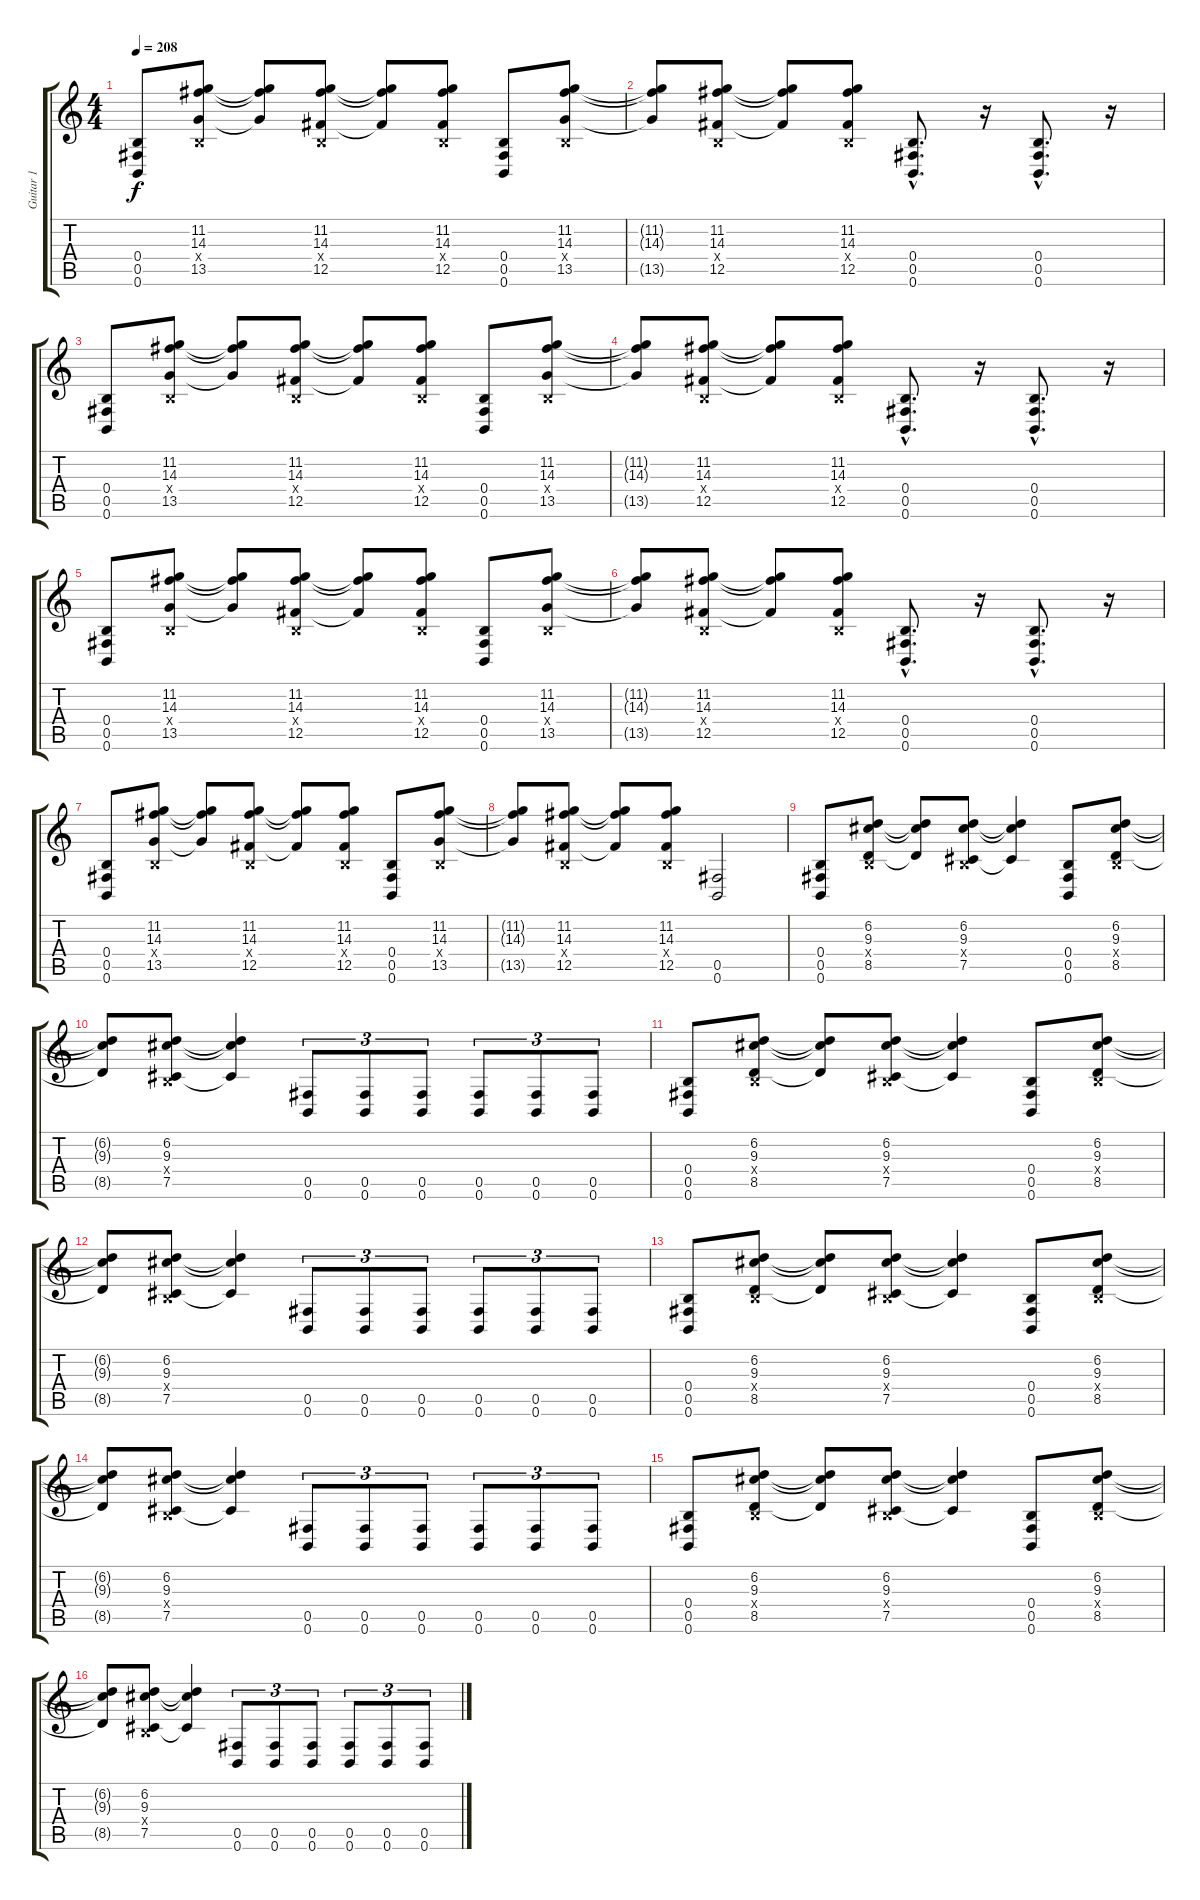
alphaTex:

\track ("Guitar 1" "Guitar 1") {instrument distortionguitar}
\staff {score tabs}
\tuning (Db4 Ab3 E3 B2 Gb2 B1) {hide}
\ts (4 4)
\section ("" "")
\tempo 208
\clef g2
\ks c
(0.4 0.5 0.6).8{dy f} (11.2 14.3 0.4{x} 13.5).8 (11.2{t} 14.3{t} 13.5{t}).8 (11.2 14.3 0.4{x} 12.5).8 (11.2{t} 14.3{t} 12.5{t}).8 (11.2 14.3 0.4{x} 12.5).8 (0.4 0.5 0.6).8 (11.2 14.3 0.4{x} 13.5).8 |
(11.2{t} 14.3{t} 13.5{t}).8 (11.2 14.3 0.4{x} 12.5).8 (11.2{t} 14.3{t} 12.5{t}).8 (11.2 14.3 0.4{x} 12.5).8 (0.4{hac} 0.5{hac} 0.6{hac}).8{d} r.16 (0.4{hac} 0.5{hac} 0.6{hac}).8{d} r.16 |
(0.4 0.5 0.6).8 (11.2 14.3 0.4{x} 13.5).8 (11.2{t} 14.3{t} 13.5{t}).8 (11.2 14.3 0.4{x} 12.5).8 (11.2{t} 14.3{t} 12.5{t}).8 (11.2 14.3 0.4{x} 12.5).8 (0.4 0.5 0.6).8 (11.2 14.3 0.4{x} 13.5).8 |
(11.2{t} 14.3{t} 13.5{t}).8 (11.2 14.3 0.4{x} 12.5).8 (11.2{t} 14.3{t} 12.5{t}).8 (11.2 14.3 0.4{x} 12.5).8 (0.4{hac} 0.5{hac} 0.6{hac}).8{d} r.16 (0.4{hac} 0.5{hac} 0.6{hac}).8{d} r.16 |
(0.4 0.5 0.6).8 (11.2 14.3 0.4{x} 13.5).8 (11.2{t} 14.3{t} 13.5{t}).8 (11.2 14.3 0.4{x} 12.5).8 (11.2{t} 14.3{t} 12.5{t}).8 (11.2 14.3 0.4{x} 12.5).8 (0.4 0.5 0.6).8 (11.2 14.3 0.4{x} 13.5).8 |
(11.2{t} 14.3{t} 13.5{t}).8 (11.2 14.3 0.4{x} 12.5).8 (11.2{t} 14.3{t} 12.5{t}).8 (11.2 14.3 0.4{x} 12.5).8 (0.4{hac} 0.5{hac} 0.6{hac}).8{d} r.16 (0.4{hac} 0.5{hac} 0.6{hac}).8{d} r.16 |
(0.4 0.5 0.6).8 (11.2 14.3 0.4{x} 13.5).8 (11.2{t} 14.3{t} 13.5{t}).8 (11.2 14.3 0.4{x} 12.5).8 (11.2{t} 14.3{t} 12.5{t}).8 (11.2 14.3 0.4{x} 12.5).8 (0.4 0.5 0.6).8 (11.2 14.3 0.4{x} 13.5).8 |
(11.2{t} 14.3{t} 13.5{t}).8 (11.2 14.3 0.4{x} 12.5).8 (11.2{t} 14.3{t} 12.5{t}).8 (11.2 14.3 0.4{x} 12.5).8 (0.5 0.6).2 |
\section ("" "")
(0.4 0.5 0.6).8 (6.2 9.3 0.4{x} 8.5).8 (6.2{t} 9.3{t} 8.5{t}).8 (6.2 9.3 0.4{x} 7.5).8 (6.2{t} 9.3{t} 7.5{t}).4 (0.4 0.5 0.6).8 (6.2 9.3 0.4{x} 8.5).8 |
(6.2{t} 9.3{t} 8.5{t}).8 (6.2 9.3 0.4{x} 7.5).8 (6.2{t} 9.3{t} 7.5{t}).4 (0.5 0.6).8{tu (3 2)} (0.5 0.6).8{tu (3 2)} (0.5 0.6).8{tu (3 2)} (0.5 0.6).8{tu (3 2)} (0.5 0.6).8{tu (3 2)} (0.5 0.6).8{tu (3 2)} |
(0.4 0.5 0.6).8 (6.2 9.3 0.4{x} 8.5).8 (6.2{t} 9.3{t} 8.5{t}).8 (6.2 9.3 0.4{x} 7.5).8 (6.2{t} 9.3{t} 7.5{t}).4 (0.4 0.5 0.6).8 (6.2 9.3 0.4{x} 8.5).8 |
(6.2{t} 9.3{t} 8.5{t}).8 (6.2 9.3 0.4{x} 7.5).8 (6.2{t} 9.3{t} 7.5{t}).4 (0.5 0.6).8{tu (3 2)} (0.5 0.6).8{tu (3 2)} (0.5 0.6).8{tu (3 2)} (0.5 0.6).8{tu (3 2)} (0.5 0.6).8{tu (3 2)} (0.5 0.6).8{tu (3 2)} |
(0.4 0.5 0.6).8 (6.2 9.3 0.4{x} 8.5).8 (6.2{t} 9.3{t} 8.5{t}).8 (6.2 9.3 0.4{x} 7.5).8 (6.2{t} 9.3{t} 7.5{t}).4 (0.4 0.5 0.6).8 (6.2 9.3 0.4{x} 8.5).8 |
(6.2{t} 9.3{t} 8.5{t}).8 (6.2 9.3 0.4{x} 7.5).8 (6.2{t} 9.3{t} 7.5{t}).4 (0.5 0.6).8{tu (3 2)} (0.5 0.6).8{tu (3 2)} (0.5 0.6).8{tu (3 2)} (0.5 0.6).8{tu (3 2)} (0.5 0.6).8{tu (3 2)} (0.5 0.6).8{tu (3 2)} |
(0.4 0.5 0.6).8 (6.2 9.3 0.4{x} 8.5).8 (6.2{t} 9.3{t} 8.5{t}).8 (6.2 9.3 0.4{x} 7.5).8 (6.2{t} 9.3{t} 7.5{t}).4 (0.4 0.5 0.6).8 (6.2 9.3 0.4{x} 8.5).8 |
(6.2{t} 9.3{t} 8.5{t}).8 (6.2 9.3 0.4{x} 7.5).8 (6.2{t} 9.3{t} 7.5{t}).4 (0.5 0.6).8{tu (3 2)} (0.5 0.6).8{tu (3 2)} (0.5 0.6).8{tu (3 2)} (0.5 0.6).8{tu (3 2)} (0.5 0.6).8{tu (3 2)} (0.5 0.6).8{tu (3 2)}
